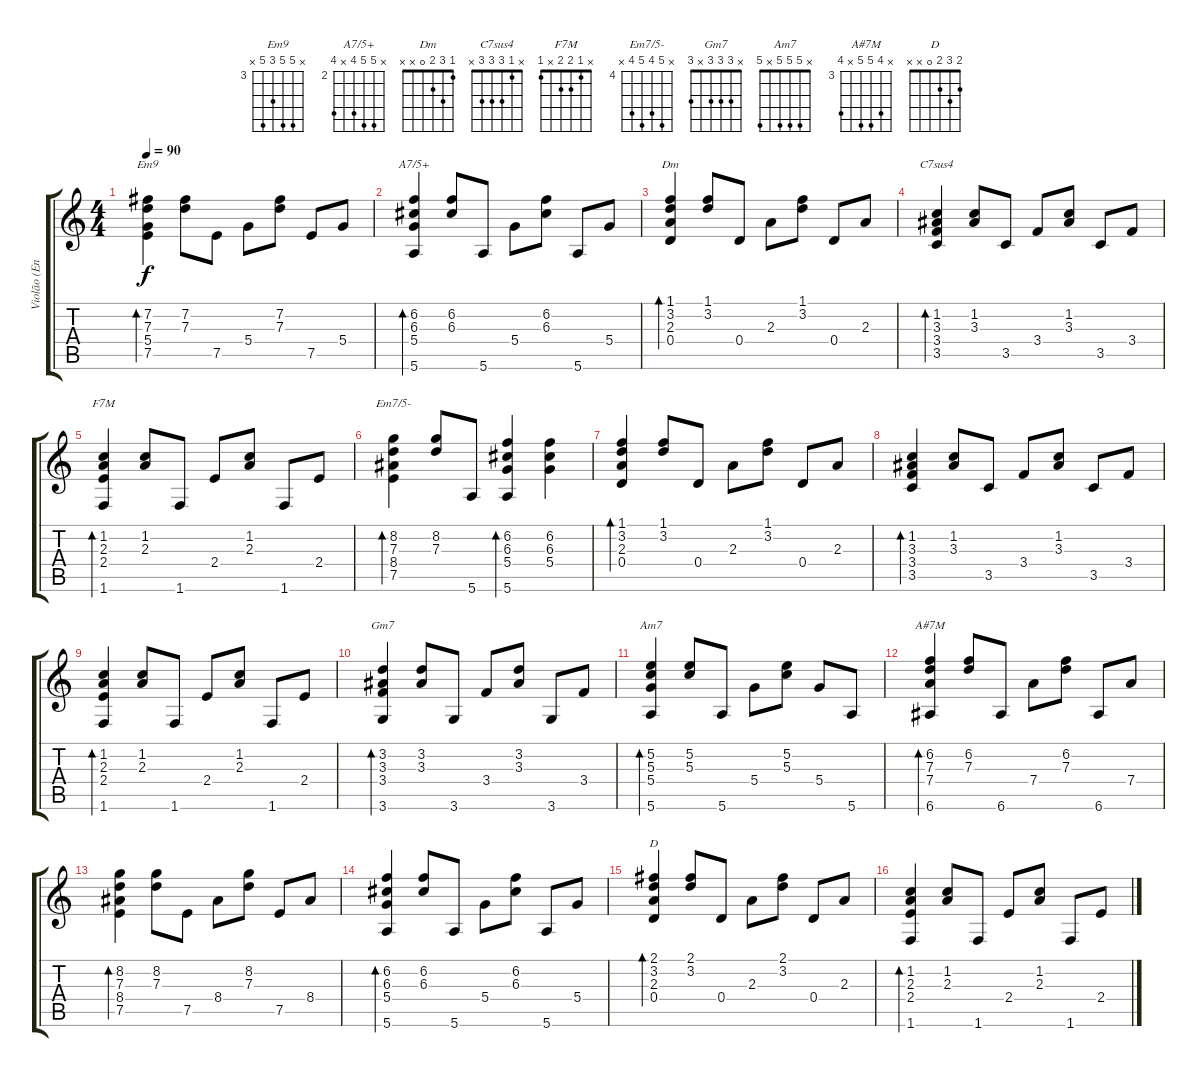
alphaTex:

\track ("Violão (Encordoamento de Aço)" "Violão (En") {instrument acousticguitarsteel bank 10}
\staff {score tabs}
\tuning (E4 B3 G3 D3 A2 E2) {hide}
\chord ("Em9" x 7 7 5 7 x) {firstfret 3}
\chord ("A7/5+" x 6 6 5 x 5) {firstfret 2}
\chord ("Dm" 1 3 2 0 x x)
\chord ("C7sus4" x 1 3 3 3 x)
\chord ("F7M" x 1 2 2 x 1)
\chord ("Em7/5-" x 8 7 8 7 x) {firstfret 4}
\chord ("Gm7" x 3 3 3 x 3)
\chord ("Am7" x 5 5 5 x 5)
\chord ("A#7M" x 6 7 7 x 6) {firstfret 3}
\chord ("D" 2 3 2 0 x x)
\ts (4 4)
\tempo 90
\clef g2
\ks c
(7.2 7.3 5.4 7.5).4{bd 60 ch "Em9" dy f} (7.2 7.3).8 7.5.8 5.4.8 (7.2 7.3).8 7.5.8 5.4.8 |
(6.2 6.3 5.4 5.6).4{bd 60 ch "A7/5+"} (6.2 6.3).8 5.6.8 5.4.8 (6.2 6.3).8 5.6.8 5.4.8 |
(1.1 3.2 2.3 0.4).4{bd 60 ch "Dm"} (1.1 3.2).8 0.4.8 2.3.8 (1.1 3.2).8 0.4.8 2.3.8 |
(1.2 3.3 3.4 3.5).4{bd 60 ch "C7sus4"} (1.2 3.3).8 3.5.8 3.4.8 (1.2 3.3).8 3.5.8 3.4.8 |
(1.2 2.3 2.4 1.6).4{bd 60 ch "F7M"} (1.2 2.3).8 1.6.8 2.4.8 (1.2 2.3).8 1.6.8 2.4.8 |
(8.2 7.3 8.4 7.5).4{bd 60 ch "Em7/5-"} (8.2 7.3).8 5.6.8 (6.2 6.3 5.4 5.6).4{bd 60} (6.2 6.3 5.4).4 |
(1.1 3.2 2.3 0.4).4{bd 60} (1.1 3.2).8 0.4.8 2.3.8 (1.1 3.2).8 0.4.8 2.3.8 |
(1.2 3.3 3.4 3.5).4{bd 60} (1.2 3.3).8 3.5.8 3.4.8 (1.2 3.3).8 3.5.8 3.4.8 |
(1.2 2.3 2.4 1.6).4{bd 60} (1.2 2.3).8 1.6.8 2.4.8 (1.2 2.3).8 1.6.8 2.4.8 |
(3.2 3.3 3.4 3.6).4{bd 60 ch "Gm7"} (3.2 3.3).8 3.6.8 3.4.8 (3.2 3.3).8 3.6.8 3.4.8 |
(5.2 5.3 5.4 5.6).4{bd 60 ch "Am7"} (5.2 5.3).8 5.6.8 5.4.8 (5.2 5.3).8 5.4.8 5.6.8 |
(6.2 7.3 7.4 6.6).4{bd 60 ch "A#7M"} (6.2 7.3).8 6.6.8 7.4.8 (6.2 7.3).8 6.6.8 7.4.8 |
(8.2 7.3 8.4 7.5).4{bd 60} (8.2 7.3).8 7.5.8 8.4.8 (8.2 7.3).8 7.5.8 8.4.8 |
(6.2 6.3 5.4 5.6).4{bd 60} (6.2 6.3).8 5.6.8 5.4.8 (6.2 6.3).8 5.6.8 5.4.8 |
(2.1 3.2 2.3 0.4).4{bd 60 ch "D"} (2.1 3.2).8 0.4.8 2.3.8 (2.1 3.2).8 0.4.8 2.3.8 |
(1.2 2.3 2.4 1.6).4{bd 60} (1.2 2.3).8 1.6.8 2.4.8 (1.2 2.3).8 1.6.8 2.4.8
